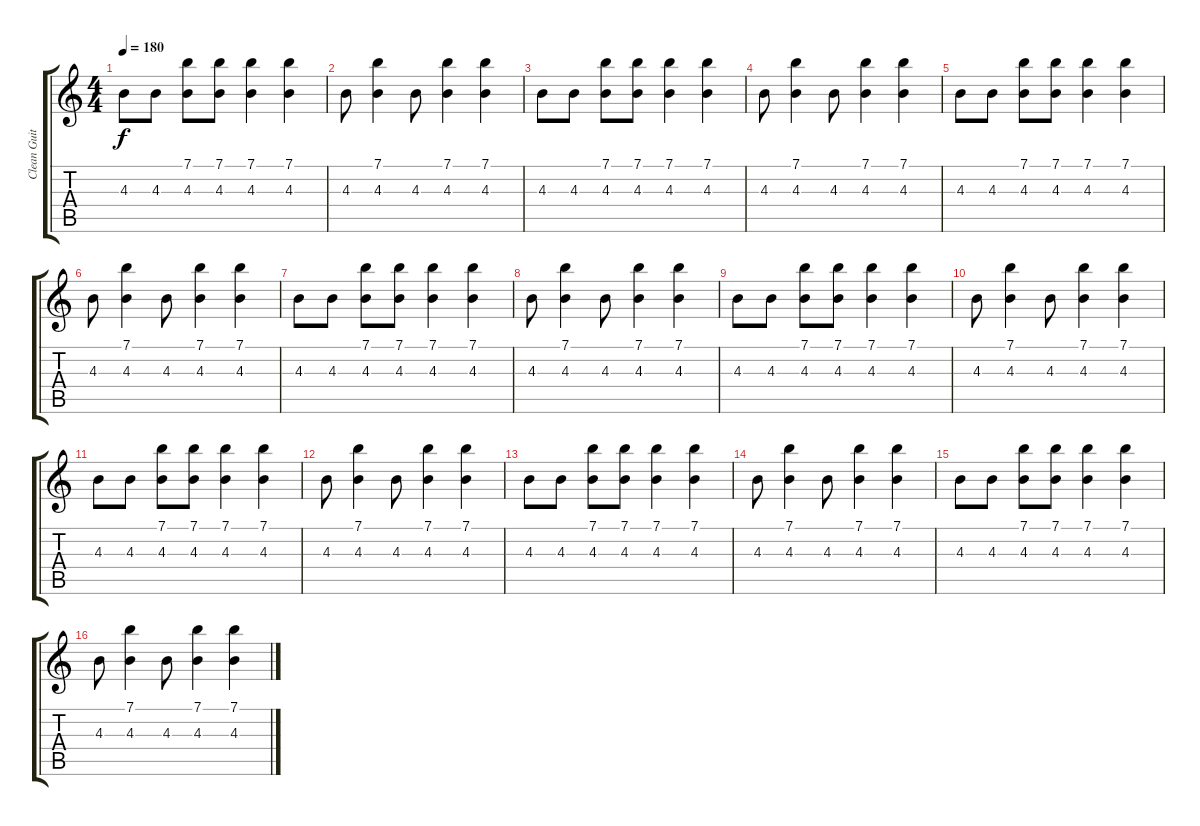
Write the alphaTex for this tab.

\track ("Clean Guitar 1" "Clean Guit") {instrument electricguitarclean}
\staff {score tabs}
\tuning (E4 B3 G3 D3 A2 E2) {hide}
\ts (4 4)
\tempo 180
\clef g2
\ks c
4.3.8{dy f} 4.3.8 (7.1 4.3).8 (7.1 4.3).8 (7.1 4.3).4 (7.1 4.3).4 |
4.3.8 (7.1 4.3).4 4.3.8 (7.1 4.3).4 (7.1 4.3).4 |
4.3.8 4.3.8 (7.1 4.3).8 (7.1 4.3).8 (7.1 4.3).4 (7.1 4.3).4 |
4.3.8 (7.1 4.3).4 4.3.8 (7.1 4.3).4 (7.1 4.3).4 |
4.3.8 4.3.8 (7.1 4.3).8 (7.1 4.3).8 (7.1 4.3).4 (7.1 4.3).4 |
4.3.8 (7.1 4.3).4 4.3.8 (7.1 4.3).4 (7.1 4.3).4 |
4.3.8 4.3.8 (7.1 4.3).8 (7.1 4.3).8 (7.1 4.3).4 (7.1 4.3).4 |
4.3.8 (7.1 4.3).4 4.3.8 (7.1 4.3).4 (7.1 4.3).4 |
4.3.8 4.3.8 (7.1 4.3).8 (7.1 4.3).8 (7.1 4.3).4 (7.1 4.3).4 |
4.3.8 (7.1 4.3).4 4.3.8 (7.1 4.3).4 (7.1 4.3).4 |
4.3.8 4.3.8 (7.1 4.3).8 (7.1 4.3).8 (7.1 4.3).4 (7.1 4.3).4 |
4.3.8 (7.1 4.3).4 4.3.8 (7.1 4.3).4 (7.1 4.3).4 |
4.3.8 4.3.8 (7.1 4.3).8 (7.1 4.3).8 (7.1 4.3).4 (7.1 4.3).4 |
4.3.8 (7.1 4.3).4 4.3.8 (7.1 4.3).4 (7.1 4.3).4 |
4.3.8 4.3.8 (7.1 4.3).8 (7.1 4.3).8 (7.1 4.3).4 (7.1 4.3).4 |
4.3.8 (7.1 4.3).4 4.3.8 (7.1 4.3).4 (7.1 4.3).4
